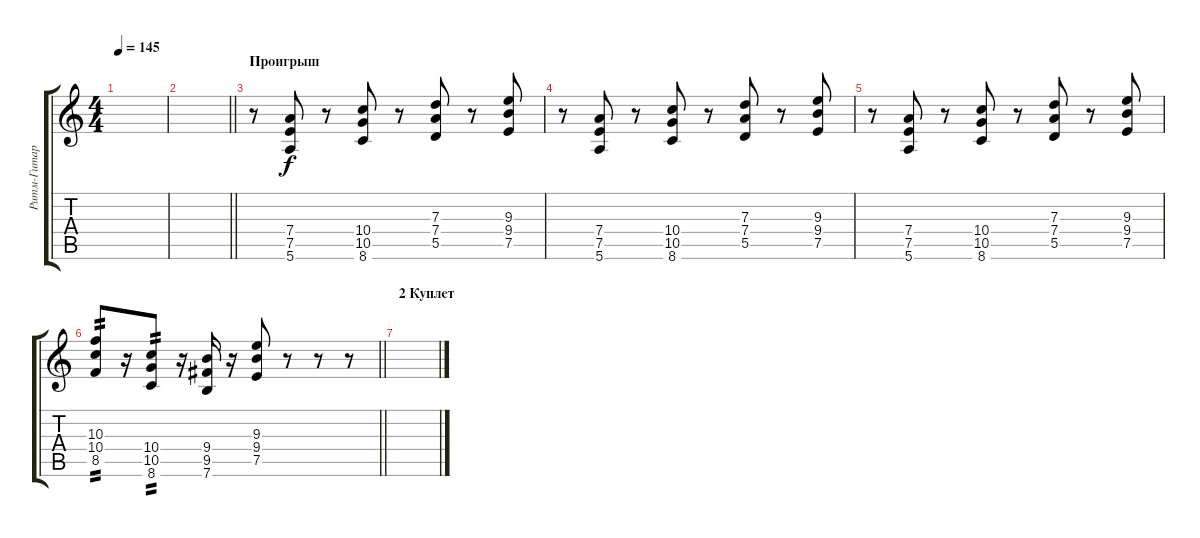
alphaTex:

\track ("Ритм-Гитара" "Ритм-Гитар") {instrument acousticguitarnylon}
\staff {score tabs}
\tuning (E4 B3 G3 D3 A2 E2) {hide}
\ts (4 4)
\tempo 145
\clef g2
\ks c
|
\barLineRight lightlight
|
\section ("" "Проигрыш")
r.8 (7.4 7.5 5.6).8 r.8 (10.4 10.5 8.6).8 r.8 (7.3 7.4 5.5).8 r.8 (9.3 9.4 7.5).8 |
r.8 (7.4 7.5 5.6).8 r.8 (10.4 10.5 8.6).8 r.8 (7.3 7.4 5.5).8 r.8 (9.3 9.4 7.5).8 |
r.8 (7.4 7.5 5.6).8 r.8 (10.4 10.5 8.6).8 r.8 (7.3 7.4 5.5).8 r.8 (9.3 9.4 7.5).8 |
\barLineRight lightlight
(10.3 10.4 8.5).8{tp 2} r.16 (10.4 10.5 8.6).8{tp 2} r.16 (9.4 9.5 7.6).16 r.16 (9.3 9.4 7.5).8 r.8 r.8 r.8 |
\section ("" "2 Куплет")
